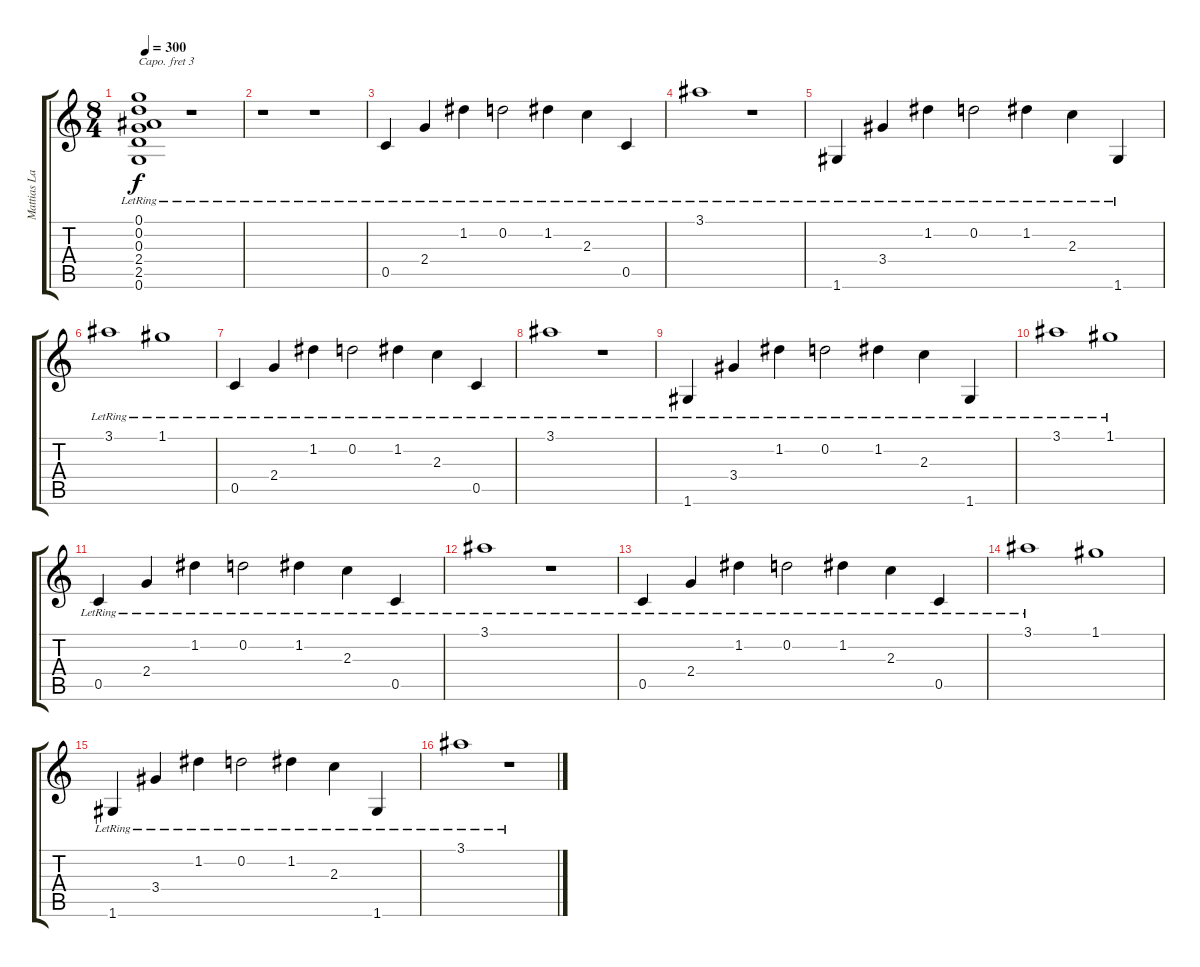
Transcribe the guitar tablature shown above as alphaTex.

\track ("Mattias Larsson" "Mattias La") {instrument acousticguitarsteel}
\staff {score tabs}
\capo 3
\tuning (E4 B3 G3 D3 A2 E2) {hide}
\ts (8 4)
\tempo 300
\clef g2
\ks c
(0.1 0.2 0.3 2.4 2.5 0.6{lr}).1{dy f} r.1 |
r.1 r.1 |
0.5{lr}.4 2.4{lr}.4 1.2{lr}.4 0.2{lr}.2 1.2{lr}.4 2.3{lr}.4 0.5{lr}.4 |
3.1{lr}.1 r.1 |
1.6{lr}.4 3.4{lr}.4 1.2{lr}.4 0.2{lr}.2 1.2{lr}.4 2.3{lr}.4 1.6{lr}.4 |
3.1{lr}.1 1.1{lr}.1 |
0.5{lr}.4 2.4{lr}.4 1.2{lr}.4 0.2{lr}.2 1.2{lr}.4 2.3{lr}.4 0.5{lr}.4 |
3.1{lr}.1 r.1 |
1.6{lr}.4 3.4{lr}.4 1.2{lr}.4 0.2{lr}.2 1.2{lr}.4 2.3{lr}.4 1.6{lr}.4 |
3.1{lr}.1 1.1{lr}.1 |
0.5{lr}.4 2.4{lr}.4 1.2{lr}.4 0.2{lr}.2 1.2{lr}.4 2.3{lr}.4 0.5{lr}.4 |
3.1{lr}.1 r.1 |
0.5{lr}.4 2.4{lr}.4 1.2{lr}.4 0.2{lr}.2 1.2{lr}.4 2.3{lr}.4 0.5{lr}.4 |
3.1{lr}.1 1.1.1 |
1.6{lr}.4 3.4{lr}.4 1.2{lr}.4 0.2{lr}.2 1.2{lr}.4 2.3{lr}.4 1.6{lr}.4 |
3.1{lr}.1 r.1
